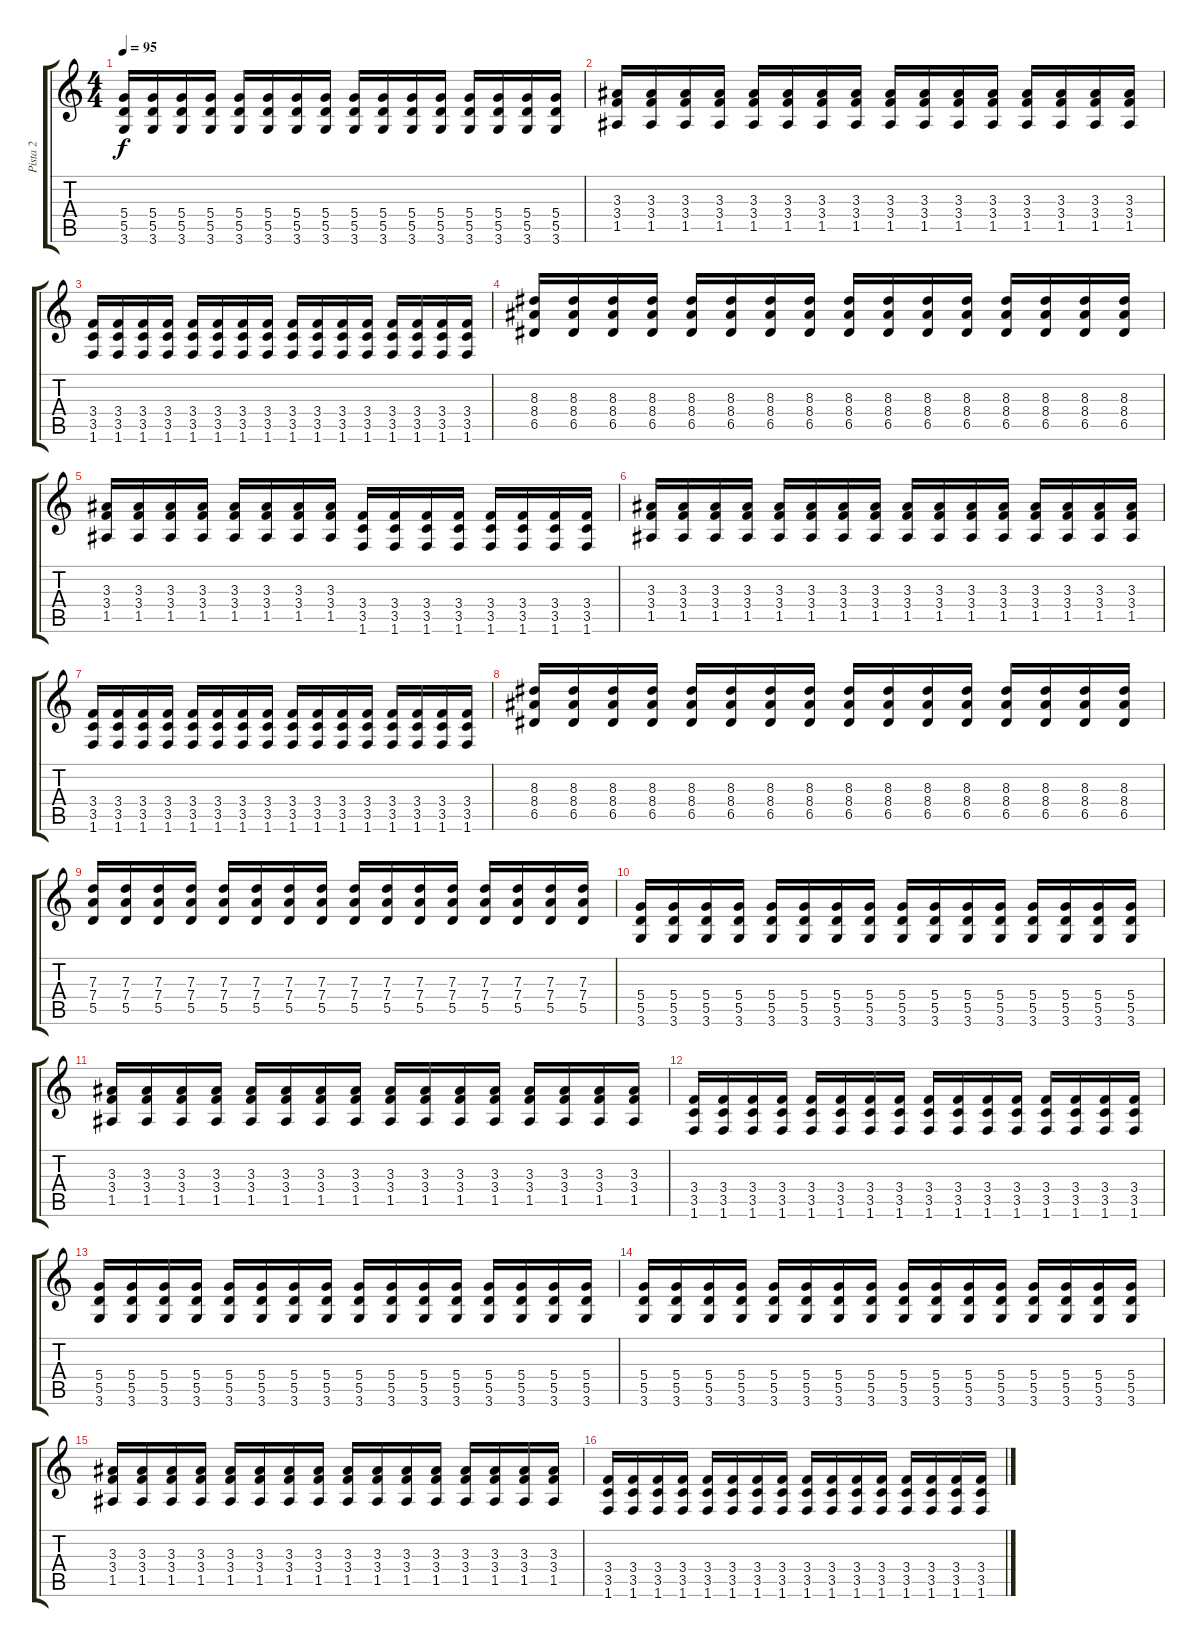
\track ("Pista 2" "Pista 2") {instrument distortionguitar}
\staff {score tabs}
\tuning (E4 B3 G3 D3 A2 E2) {hide}
\ts (4 4)
\tempo 95
\clef g2
\ks c
(5.4 5.5 3.6).16{dy f} (5.4 5.5 3.6).16 (5.4 5.5 3.6).16 (5.4 5.5 3.6).16 (5.4 5.5 3.6).16 (5.4 5.5 3.6).16 (5.4 5.5 3.6).16 (5.4 5.5 3.6).16 (5.4 5.5 3.6).16 (5.4 5.5 3.6).16 (5.4 5.5 3.6).16 (5.4 5.5 3.6).16 (5.4 5.5 3.6).16 (5.4 5.5 3.6).16 (5.4 5.5 3.6).16 (5.4 5.5 3.6).16 |
(3.3 3.4 1.5).16 (3.3 3.4 1.5).16 (3.3 3.4 1.5).16 (3.3 3.4 1.5).16 (3.3 3.4 1.5).16 (3.3 3.4 1.5).16 (3.3 3.4 1.5).16 (3.3 3.4 1.5).16 (3.3 3.4 1.5).16 (3.3 3.4 1.5).16 (3.3 3.4 1.5).16 (3.3 3.4 1.5).16 (3.3 3.4 1.5).16 (3.3 3.4 1.5).16 (3.3 3.4 1.5).16 (3.3 3.4 1.5).16 |
(3.4 3.5 1.6).16 (3.4 3.5 1.6).16 (3.4 3.5 1.6).16 (3.4 3.5 1.6).16 (3.4 3.5 1.6).16 (3.4 3.5 1.6).16 (3.4 3.5 1.6).16 (3.4 3.5 1.6).16 (3.4 3.5 1.6).16 (3.4 3.5 1.6).16 (3.4 3.5 1.6).16 (3.4 3.5 1.6).16 (3.4 3.5 1.6).16 (3.4 3.5 1.6).16 (3.4 3.5 1.6).16 (3.4 3.5 1.6).16 |
(8.3 8.4 6.5).16 (8.3 8.4 6.5).16 (8.3 8.4 6.5).16 (8.3 8.4 6.5).16 (8.3 8.4 6.5).16 (8.3 8.4 6.5).16 (8.3 8.4 6.5).16 (8.3 8.4 6.5).16 (8.3 8.4 6.5).16 (8.3 8.4 6.5).16 (8.3 8.4 6.5).16 (8.3 8.4 6.5).16 (8.3 8.4 6.5).16 (8.3 8.4 6.5).16 (8.3 8.4 6.5).16 (8.3 8.4 6.5).16 |
(3.3 3.4 1.5).16 (3.3 3.4 1.5).16 (3.3 3.4 1.5).16 (3.3 3.4 1.5).16 (3.3 3.4 1.5).16 (3.3 3.4 1.5).16 (3.3 3.4 1.5).16 (3.3 3.4 1.5).16 (3.4 3.5 1.6).16 (3.4 3.5 1.6).16 (3.4 3.5 1.6).16 (3.4 3.5 1.6).16 (3.4 3.5 1.6).16 (3.4 3.5 1.6).16 (3.4 3.5 1.6).16 (3.4 3.5 1.6).16 |
(3.3 3.4 1.5).16 (3.3 3.4 1.5).16 (3.3 3.4 1.5).16 (3.3 3.4 1.5).16 (3.3 3.4 1.5).16 (3.3 3.4 1.5).16 (3.3 3.4 1.5).16 (3.3 3.4 1.5).16 (3.3 3.4 1.5).16 (3.3 3.4 1.5).16 (3.3 3.4 1.5).16 (3.3 3.4 1.5).16 (3.3 3.4 1.5).16 (3.3 3.4 1.5).16 (3.3 3.4 1.5).16 (3.3 3.4 1.5).16 |
(3.4 3.5 1.6).16 (3.4 3.5 1.6).16 (3.4 3.5 1.6).16 (3.4 3.5 1.6).16 (3.4 3.5 1.6).16 (3.4 3.5 1.6).16 (3.4 3.5 1.6).16 (3.4 3.5 1.6).16 (3.4 3.5 1.6).16 (3.4 3.5 1.6).16 (3.4 3.5 1.6).16 (3.4 3.5 1.6).16 (3.4 3.5 1.6).16 (3.4 3.5 1.6).16 (3.4 3.5 1.6).16 (3.4 3.5 1.6).16 |
(8.3 8.4 6.5).16 (8.3 8.4 6.5).16 (8.3 8.4 6.5).16 (8.3 8.4 6.5).16 (8.3 8.4 6.5).16 (8.3 8.4 6.5).16 (8.3 8.4 6.5).16 (8.3 8.4 6.5).16 (8.3 8.4 6.5).16 (8.3 8.4 6.5).16 (8.3 8.4 6.5).16 (8.3 8.4 6.5).16 (8.3 8.4 6.5).16 (8.3 8.4 6.5).16 (8.3 8.4 6.5).16 (8.3 8.4 6.5).16 |
(7.3 7.4 5.5).16 (7.3 7.4 5.5).16 (7.3 7.4 5.5).16 (7.3 7.4 5.5).16 (7.3 7.4 5.5).16 (7.3 7.4 5.5).16 (7.3 7.4 5.5).16 (7.3 7.4 5.5).16 (7.3 7.4 5.5).16 (7.3 7.4 5.5).16 (7.3 7.4 5.5).16 (7.3 7.4 5.5).16 (7.3 7.4 5.5).16 (7.3 7.4 5.5).16 (7.3 7.4 5.5).16 (7.3 7.4 5.5).16 |
(5.4 5.5 3.6).16 (5.4 5.5 3.6).16 (5.4 5.5 3.6).16 (5.4 5.5 3.6).16 (5.4 5.5 3.6).16 (5.4 5.5 3.6).16 (5.4 5.5 3.6).16 (5.4 5.5 3.6).16 (5.4 5.5 3.6).16 (5.4 5.5 3.6).16 (5.4 5.5 3.6).16 (5.4 5.5 3.6).16 (5.4 5.5 3.6).16 (5.4 5.5 3.6).16 (5.4 5.5 3.6).16 (5.4 5.5 3.6).16 |
(3.3 3.4 1.5).16 (3.3 3.4 1.5).16 (3.3 3.4 1.5).16 (3.3 3.4 1.5).16 (3.3 3.4 1.5).16 (3.3 3.4 1.5).16 (3.3 3.4 1.5).16 (3.3 3.4 1.5).16 (3.3 3.4 1.5).16 (3.3 3.4 1.5).16 (3.3 3.4 1.5).16 (3.3 3.4 1.5).16 (3.3 3.4 1.5).16 (3.3 3.4 1.5).16 (3.3 3.4 1.5).16 (3.3 3.4 1.5).16 |
(3.4 3.5 1.6).16 (3.4 3.5 1.6).16 (3.4 3.5 1.6).16 (3.4 3.5 1.6).16 (3.4 3.5 1.6).16 (3.4 3.5 1.6).16 (3.4 3.5 1.6).16 (3.4 3.5 1.6).16 (3.4 3.5 1.6).16 (3.4 3.5 1.6).16 (3.4 3.5 1.6).16 (3.4 3.5 1.6).16 (3.4 3.5 1.6).16 (3.4 3.5 1.6).16 (3.4 3.5 1.6).16 (3.4 3.5 1.6).16 |
(5.4 5.5 3.6).16 (5.4 5.5 3.6).16 (5.4 5.5 3.6).16 (5.4 5.5 3.6).16 (5.4 5.5 3.6).16 (5.4 5.5 3.6).16 (5.4 5.5 3.6).16 (5.4 5.5 3.6).16 (5.4 5.5 3.6).16 (5.4 5.5 3.6).16 (5.4 5.5 3.6).16 (5.4 5.5 3.6).16 (5.4 5.5 3.6).16 (5.4 5.5 3.6).16 (5.4 5.5 3.6).16 (5.4 5.5 3.6).16 |
(5.4 5.5 3.6).16 (5.4 5.5 3.6).16 (5.4 5.5 3.6).16 (5.4 5.5 3.6).16 (5.4 5.5 3.6).16 (5.4 5.5 3.6).16 (5.4 5.5 3.6).16 (5.4 5.5 3.6).16 (5.4 5.5 3.6).16 (5.4 5.5 3.6).16 (5.4 5.5 3.6).16 (5.4 5.5 3.6).16 (5.4 5.5 3.6).16 (5.4 5.5 3.6).16 (5.4 5.5 3.6).16 (5.4 5.5 3.6).16 |
(3.3 3.4 1.5).16 (3.3 3.4 1.5).16 (3.3 3.4 1.5).16 (3.3 3.4 1.5).16 (3.3 3.4 1.5).16 (3.3 3.4 1.5).16 (3.3 3.4 1.5).16 (3.3 3.4 1.5).16 (3.3 3.4 1.5).16 (3.3 3.4 1.5).16 (3.3 3.4 1.5).16 (3.3 3.4 1.5).16 (3.3 3.4 1.5).16 (3.3 3.4 1.5).16 (3.3 3.4 1.5).16 (3.3 3.4 1.5).16 |
(3.4 3.5 1.6).16 (3.4 3.5 1.6).16 (3.4 3.5 1.6).16 (3.4 3.5 1.6).16 (3.4 3.5 1.6).16 (3.4 3.5 1.6).16 (3.4 3.5 1.6).16 (3.4 3.5 1.6).16 (3.4 3.5 1.6).16 (3.4 3.5 1.6).16 (3.4 3.5 1.6).16 (3.4 3.5 1.6).16 (3.4 3.5 1.6).16 (3.4 3.5 1.6).16 (3.4 3.5 1.6).16 (3.4 3.5 1.6).16
